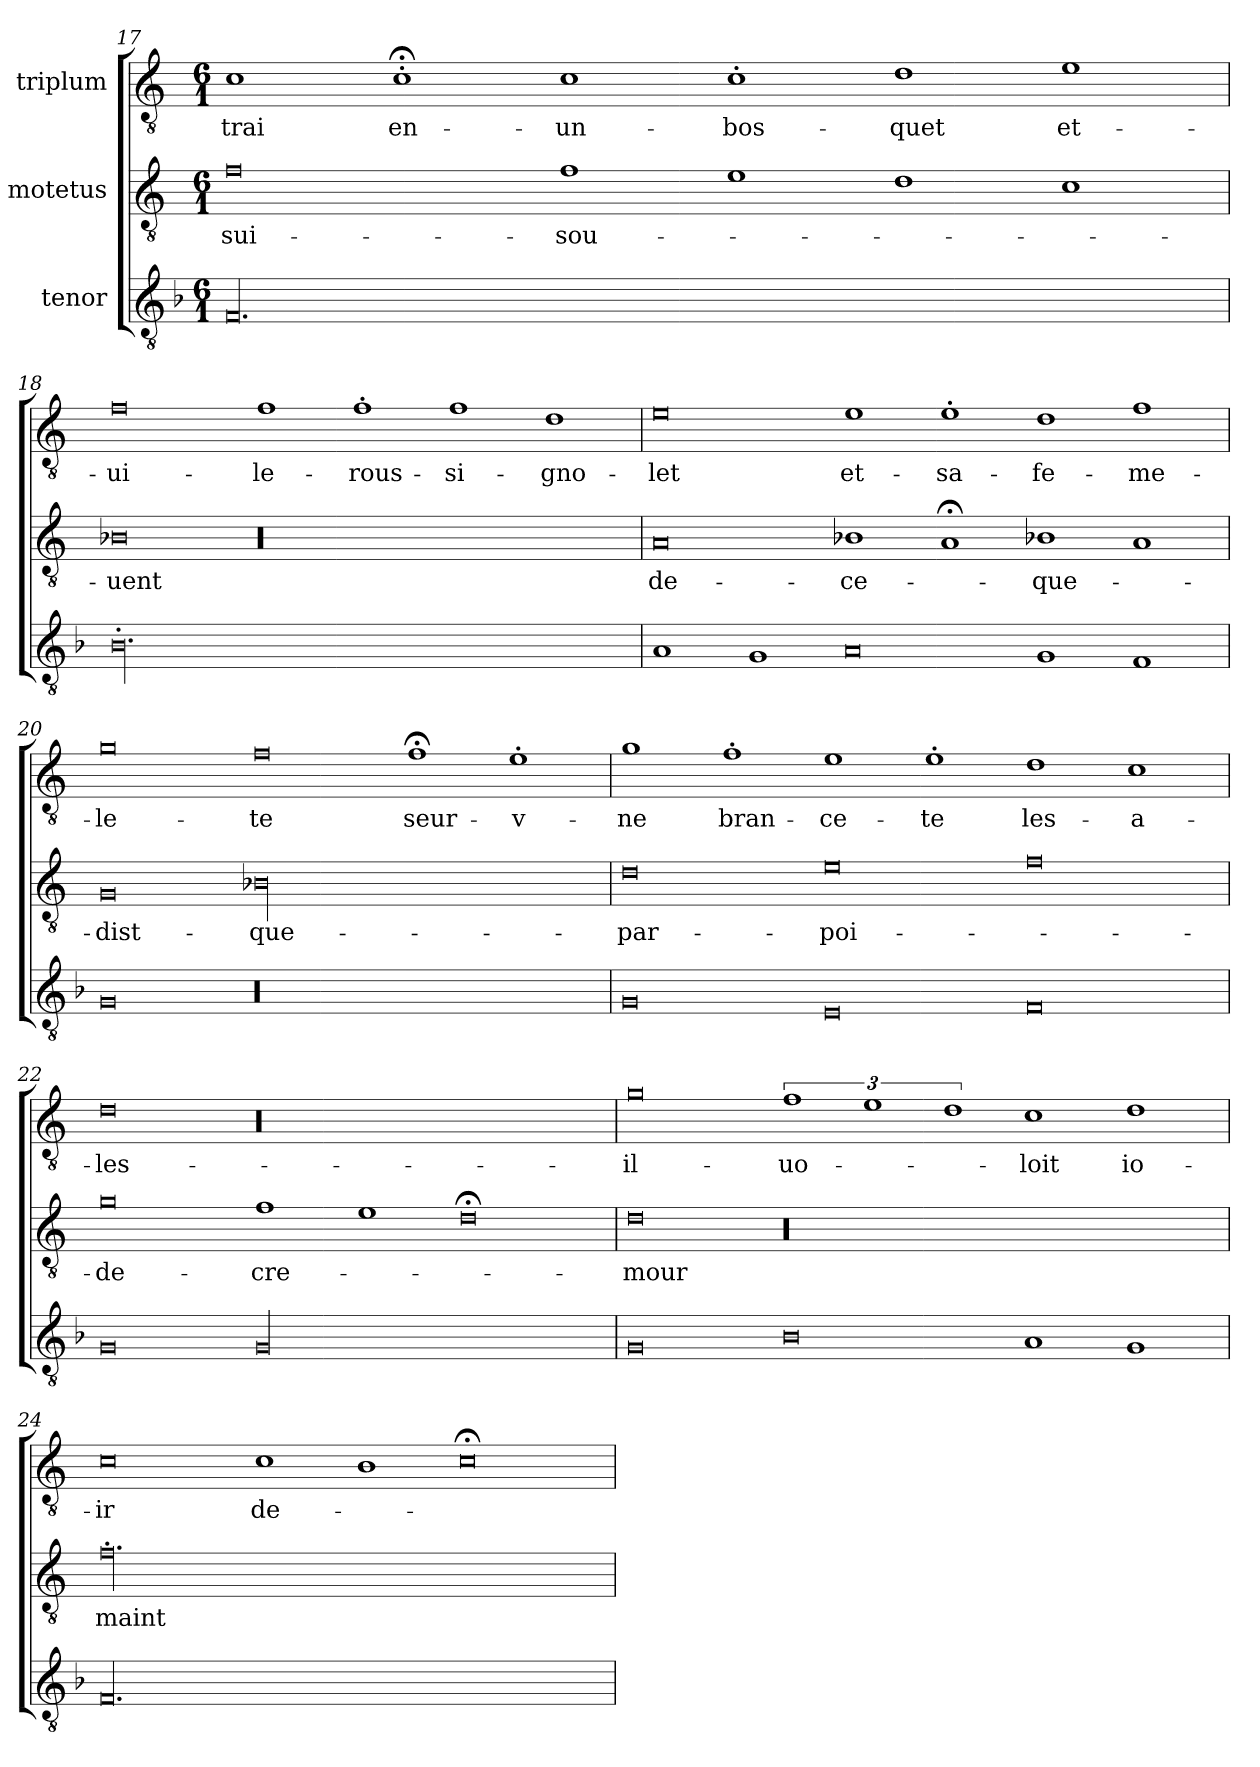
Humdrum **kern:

**kern	**kern	**text	**kern	**text
*part3	*part2	*part2	*part1	*part1
*staff3	*staff2	*staff2	*staff1	*staff1
*I"tenor	*I"motetus	*	*I"triplum	*
*clefGv2	*clefGv2	*	*clefGv2	*
*k[b-]	*k[]	*	*k[]	*
*F:	*C:	*	*C:	*
*M6/1	*M6/1	*	*M6/1	*
=17	=17	=17	=17	=17
00.F/	0f\	sui-	1c\	-trai
.	.	.	1c;<'\	en-
.	1f\	sou-	1c\	un-
.	1e\	.	1c'\	bos-
.	1d\	.	1d\	-quet
.	1c\	.	1e\	et-
=18	=18	=18	=18	=18
00.B-'\	0B-X\	-uent	0f\	ui-
.	00r	.	1f\	le-
.	.	.	1f'\	rous-
.	.	.	1f\	-si-
.	.	.	1d\	-gno-
=19	=19	=19	=19	=19
1A/	0A/	de-	0e\	-let
1G/	.	.	.	.
0A/	1B-X\	ce-	1e\	et-
.	1A;</	.	1e'\	sa-
1G/	1B-X\	que-	1d\	fe-
1F/	1A/	.	1f\	-me-
=20	=20	=20	=20	=20
0G/	0G/	dist-	0g\	-le-
00r	00B-X\	que-	0f\	-te
.	.	.	1f;<\	seur-
.	.	.	1e'\	v-
=21	=21	=21	=21	=21
0G/	0d\	par-	1g\	-ne
.	.	.	1f'\	bran-
0E/	0e\	poi-	1e\	-ce-
.	.	.	1e'\	-te
0F/	0f\	.	1d\	les-
.	.	.	1c\	a-
=22	=22	=22	=22	=22
0G/	0g\	de-	0d\	les-
00G/	1f\	cre-	00r	.
.	1e\	.	.	.
.	0d;<\	.	.	.
=23	=23	=23	=23	=23
0G/	0d\	-mour	0g\	il-
0B-\	00r	.	3%2f\	uo-
.	.	.	3%2e\	.
.	.	.	3%2d\	.
1A/	.	.	1c\	-loit
1G/	.	.	1d\	io-
=24	=24	=24	=24	=24
00.F/	00.f'\	maint-	0c\	-ir
.	.	.	1c\	de-
.	.	.	1B\	.
.	.	.	0c;<\	.
=	=	=	=	=
*-	*-	*-	*-	*-
